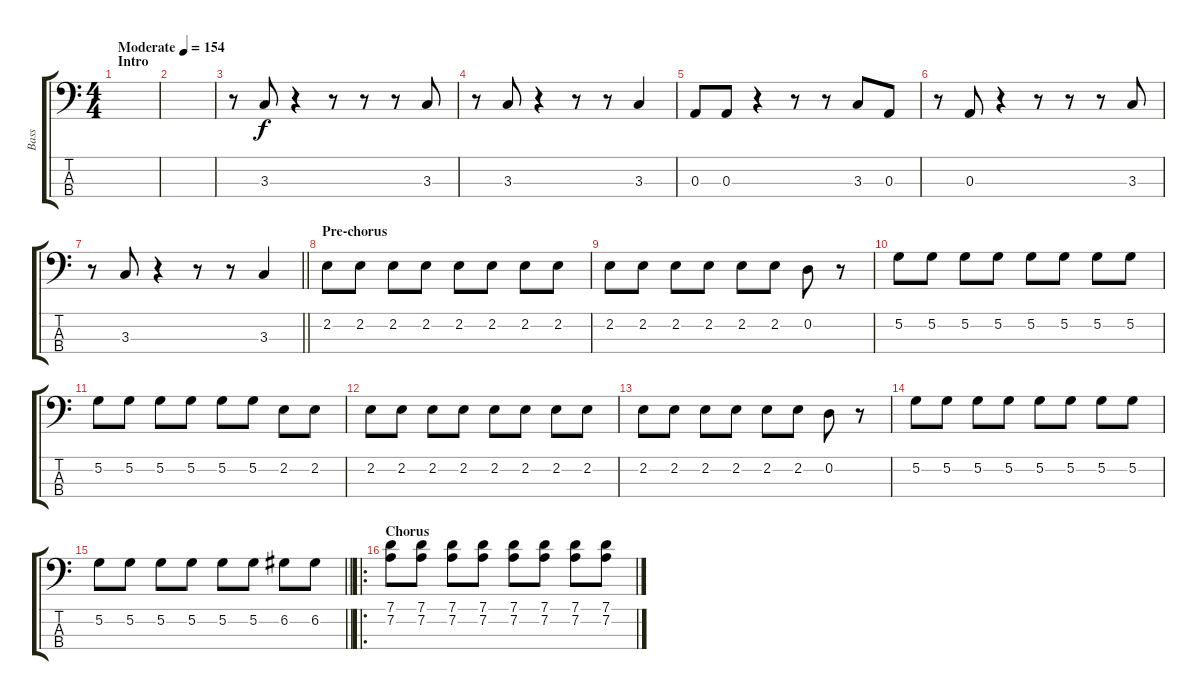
\track ("Bass" "Bass") {instrument electricbasspick}
\staff {score tabs}
\tuning (G2 D2 A1 E1) {hide}
\ts (4 4)
\section ("" "Intro")
\tempo (154 "Moderate")
\clef f4
\ks c
|
|
r.8 3.3.8 r.4 r.8 r.8 r.8 3.3.8 |
r.8 3.3.8 r.4 r.8 r.8 3.3.4 |
0.3.8 0.3.8 r.4 r.8 r.8 3.3.8 0.3.8 |
r.8 0.3.8 r.4 r.8 r.8 r.8 3.3.8 |
\barLineRight lightlight
r.8 3.3.8 r.4 r.8 r.8 3.3.4 |
\section ("" "Pre-chorus")
2.2.8 2.2.8 2.2.8 2.2.8 2.2.8 2.2.8 2.2.8 2.2.8 |
2.2.8 2.2.8 2.2.8 2.2.8 2.2.8 2.2.8 0.2.8 r.8 |
5.2.8 5.2.8 5.2.8 5.2.8 5.2.8 5.2.8 5.2.8 5.2.8 |
5.2.8 5.2.8 5.2.8 5.2.8 5.2.8 5.2.8 2.2.8 2.2.8 |
2.2.8 2.2.8 2.2.8 2.2.8 2.2.8 2.2.8 2.2.8 2.2.8 |
2.2.8 2.2.8 2.2.8 2.2.8 2.2.8 2.2.8 0.2.8 r.8 |
5.2.8 5.2.8 5.2.8 5.2.8 5.2.8 5.2.8 5.2.8 5.2.8 |
\barLineRight lightlight
5.2.8 5.2.8 5.2.8 5.2.8 5.2.8 5.2.8 6.2.8 6.2.8 |
\ro
\section ("" "Chorus")
(7.1 7.2).8 (7.1 7.2).8 (7.1 7.2).8 (7.1 7.2).8 (7.1 7.2).8 (7.1 7.2).8 (7.1 7.2).8 (7.1 7.2).8
